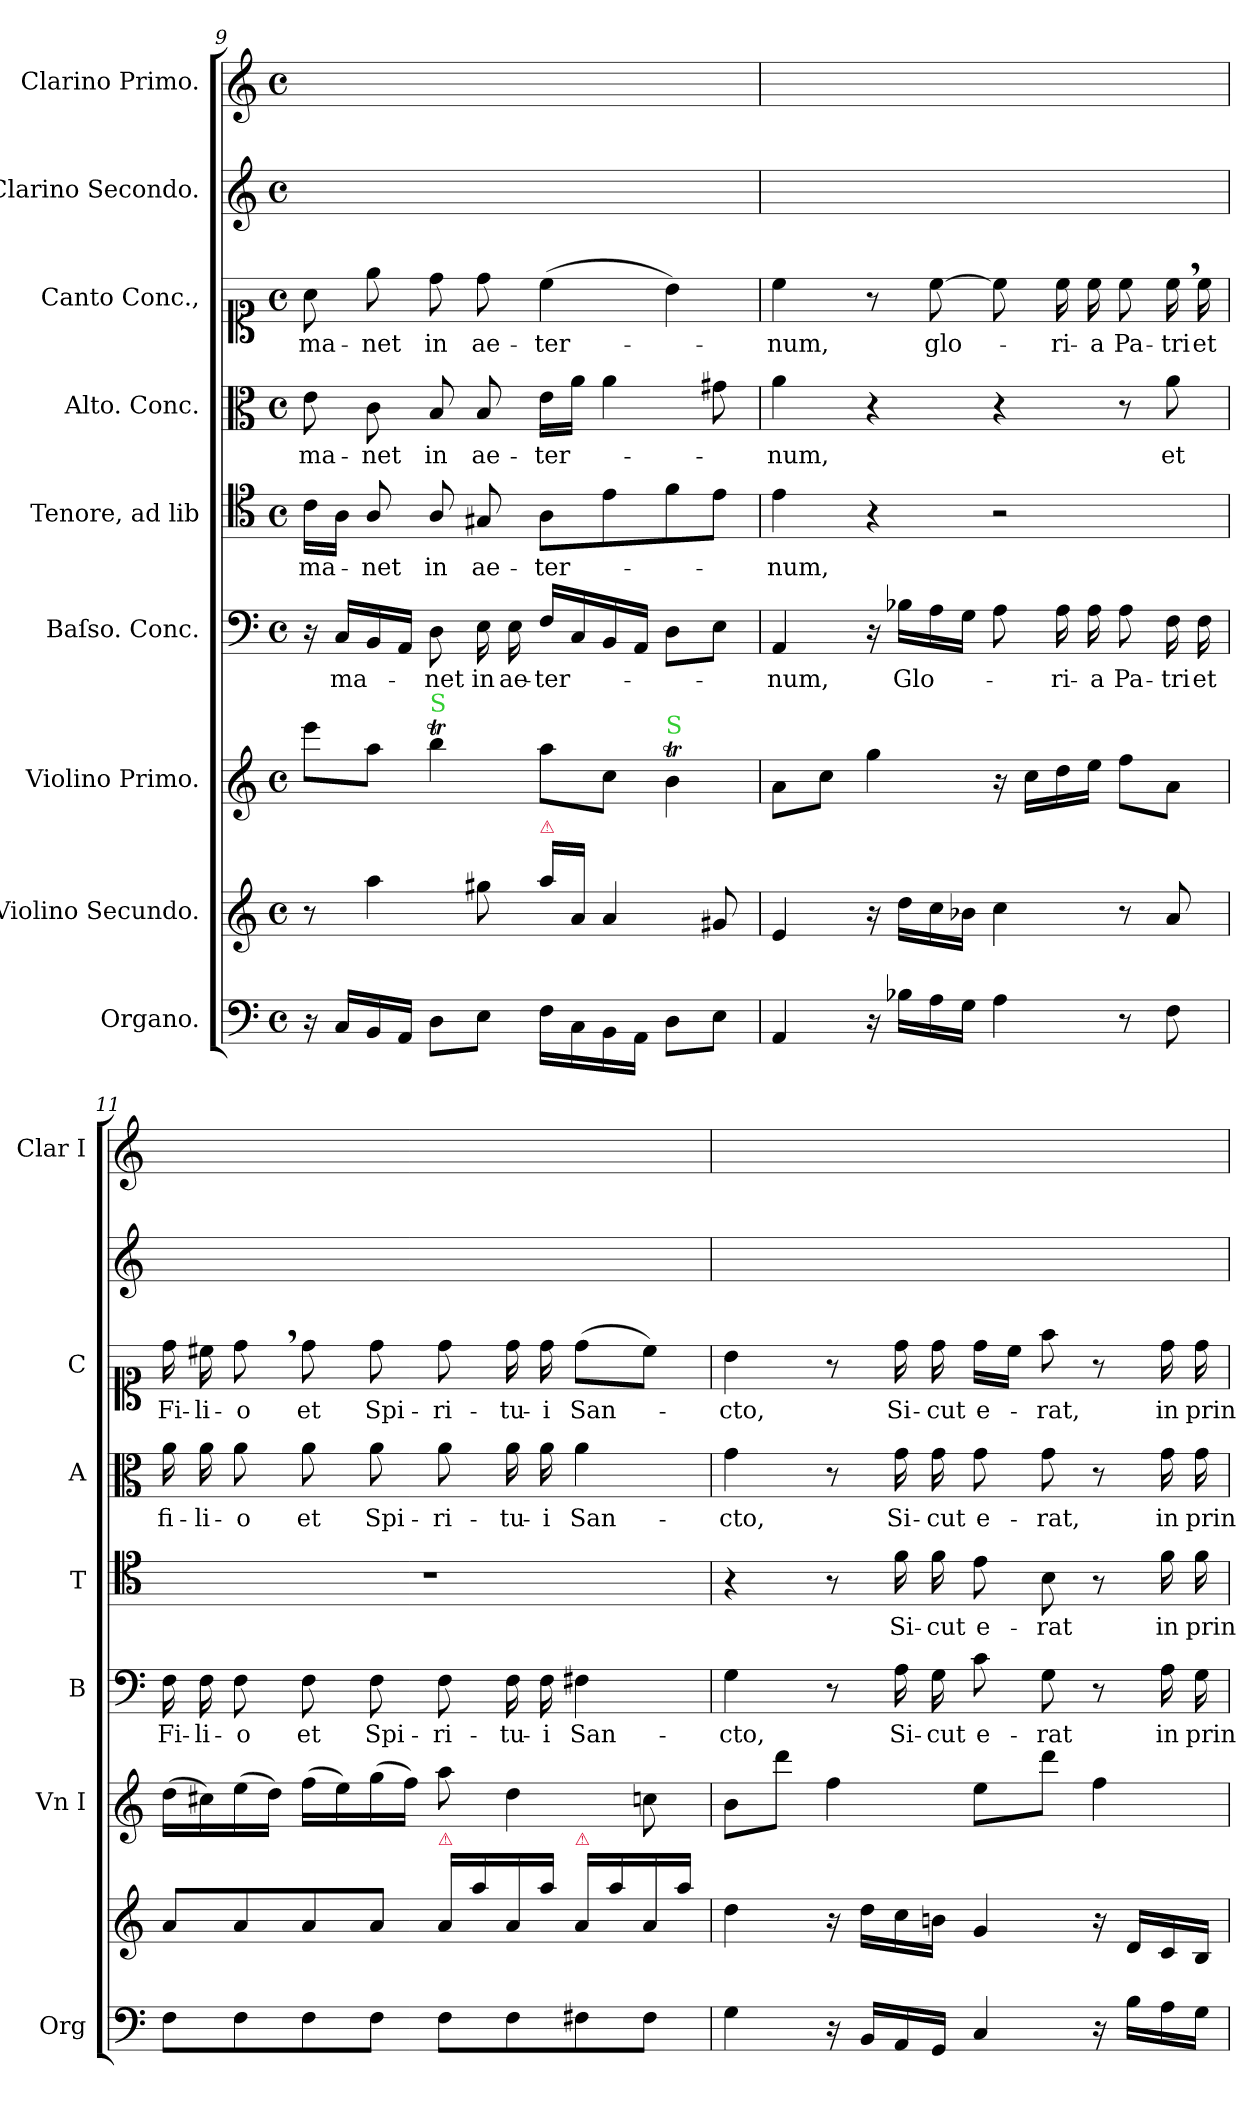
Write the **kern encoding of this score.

**kern	**kern	**kern	**kern	**text	**kern	**text	**kern	**text	**kern	**text	**kern	**kern
*part9	*part8	*part7	*part6	*part6	*part5	*part5	*part4	*part4	*part3	*part3	*part2	*part1
*staff9	*staff8	*staff7	*staff6	*staff6	*staff5	*staff5	*staff4	*staff4	*staff3	*staff3	*staff2	*staff1
*I"Organo.	*I"Violino Secundo.	*I"Violino Primo.	*I"Baſso. Conc.	*	*I"Tenore, ad lib	*	*I"Alto. Conc.	*	*I"Canto Conc.,	*	*I"Clarino Secondo.	*I"Clarino Primo.
*I'Org	*	*I'Vn I	*I'B	*	*I'T	*	*I'A	*	*I'C	*	*	*I'Clar I
*clefF4	*clefG2	*clefG2	*clefF4	*	*clefC4	*	*clefC3	*	*clefC1	*	*clefG2	*clefG2
*k[]	*k[]	*k[]	*k[]	*	*k[]	*	*k[]	*	*k[]	*	*k[]	*k[]
*M4/4	*M4/4	*M4/4	*M4/4	*	*M4/4	*	*M4/4	*	*M4/4	*	*M4/4	*M4/4
*met(c)	*met(c)	*met(c)	*met(c)	*	*met(c)	*	*met(c)	*	*met(c)	*	*met(c)	*met(c)
=9	=9	=9	=9	=9	=9	=9	=9	=9	=9	=9	=9	=9
16r	8r	8eee\L	16r	.	16c\LL	ma-	8e\	ma-	8a\	ma-	1ryy	1ryy
16C/LL	.	.	16C/LL	ma-	16A\JJ	.	.	.	.	.	.	.
16BB/	4aa\	8aa\J	16BB/	.	8A/	-net	8c\	-net	8ee\	-net	.	.
16AA/JJ	.	.	16AA/JJ	.	.	.	.	.	.	.	.	.
!	!	!LO:TX:a:color=limegreen:t=S	!	!	!	!	!	!	!	!	!	!
8D\L	.	4bbt\	8D\	-net	8A/	in	8B/	in	8dd\	in	.	.
8E\J	8gg#X\	.	16E\	in	8G#X/	ae-	8B/	ae-	8dd\	ae-	.	.
.	.	.	16E\	ae-	.	.	.	.	.	.	.	.
!	!LO:TX:a:color=crimson:t=⚠	!	!	!	!	!	!	!	!	!	!	!
16F\LL	16aa\LL	8aa\L	16F\LL	-ter-	8A\L	-ter-	16e\LL	-ter-	(4cc\	-ter-	.	.
16C\	16a/JJ	.	16C/	.	.	.	16a\JJ	.	.	.	.	.
16BB\	4a/	8cc\J	16BB/	.	8e\	.	4a\	.	.	.	.	.
16AA\JJ	.	.	16AA/JJ	.	.	.	.	.	.	.	.	.
!	!	!LO:TX:a:color=limegreen:t=S	!	!	!	!	!	!	!	!	!	!
8D\L	.	4bt\	8D\L	.	8f\	.	.	.	4b\)	.	.	.
8E\J	8g#X/	.	8E\J	.	8e\J	.	8g#X\	.	.	.	.	.
=10	=10	=10	=10	=10	=10	=10	=10	=10	=10	=10	=10	=10
4AA/	4e/	8a\L	4AA/	-num,	4e\	-num,	4a\	-num,	4cc\	-num,	1ryy	1ryy
.	.	8cc\J	.	.	.	.	.	.	.	.	.	.
16r	16r	4gg\	16r	.	4r	.	4r	.	8r	.	.	.
16B-X\LL	16dd\LL	.	16B-X\LL	Glo-	.	.	.	.	.	.	.	.
16A\	16cc\	.	16A\	.	.	.	.	.	[8cc\	glo-	.	.
16G\JJ	16b-X\JJ	.	16G\JJ	.	.	.	.	.	.	.	.	.
4A\	4cc\	16r	8A\	.	2r	.	4r	.	8cc\]	.	.	.
.	.	16cc\LL	.	.	.	.	.	.	.	.	.	.
.	.	16dd\	16A\	-ri-	.	.	.	.	16cc\	-ri-	.	.
.	.	16ee\JJ	16A\	-a	.	.	.	.	16cc\	-a	.	.
8r	8r	8ff\L	8A\	Pa-	.	.	8r	.	8cc\	Pa-	.	.
8F\	8a/	8a\J	16F\	-tri	.	.	8a\	et	16cc,\	-tri	.	.
.	.	.	16F\	et	.	.	.	.	16cc\	et	.	.
=11	=11	=11	=11	=11	=11	=11	=11	=11	=11	=11	=11	=11
8F\L	8a/L	(16dd\LL	16F\	Fi-	1r	.	16a\	fi-	16dd\	Fi-	1ryy	1ryy
.	.	16cc#X\)	16F\	-li-	.	.	16a\	-li-	16cc#X\	-li-	.	.
8F\	8a/	(16ee\	8F\	-o	.	.	8a\	-o	8dd,\	-o	.	.
.	.	16dd\JJ)	.	.	.	.	.	.	.	.	.	.
8F\	8a/	(16ff\LL	8F\	et	.	.	8a\	et	8dd\	et	.	.
.	.	16ee\)	.	.	.	.	.	.	.	.	.	.
8F\J	8a/J	(16gg\	8F\	Spi-	.	.	8a\	Spi-	8dd\	Spi-	.	.
.	.	16ff\JJ)	.	.	.	.	.	.	.	.	.	.
!	!LO:TX:a:color=crimson:t=⚠	!	!	!	!	!	!	!	!	!	!	!
8F\L	16a/LL	8aa\	8F\	-ri-	.	.	8a\	-ri-	8dd\	-ri-	.	.
.	16aa\	.	.	.	.	.	.	.	.	.	.	.
8F\	16a/	4dd\	16F\	-tu-	.	.	16a\	-tu-	16dd\	-tu-	.	.
.	16aa\JJ	.	16F\	-i	.	.	16a\	-i	16dd\	-i	.	.
!	!LO:TX:a:color=crimson:t=⚠	!	!	!	!	!	!	!	!	!	!	!
8F#X\	16a/LL	.	4F#X\	San-	.	.	4a\	San-	(8dd\L	San-	.	.
.	16aa\	.	.	.	.	.	.	.	.	.	.	.
8F#\J	16a/	8ccn\	.	.	.	.	.	.	8cc#\J)	.	.	.
.	16aa\JJ	.	.	.	.	.	.	.	.	.	.	.
=12	=12	=12	=12	=12	=12	=12	=12	=12	=12	=12	=12	=12
4G\	4dd\	8b\L	4G\	-cto,	4r	.	4g\	-cto,	4b\	-cto,	1ryy	1ryy
.	.	8ddd\J	.	.	.	.	.	.	.	.	.	.
16r	16r	4ff\	8r	.	8r	.	8r	.	8r	.	.	.
16BB/LL	16dd\LL	.	.	.	.	.	.	.	.	.	.	.
16AA/	16cc\	.	16A\	Si-	16f\	Si-	16g\	Si-	16dd\	Si-	.	.
16GG/JJ	16bn\JJ	.	16G\	-cut	16f\	-cut	16g\	-cut	16dd\	-cut	.	.
4C/	4g/	8ee\L	8c\	e-	8e\	e-	8g\	e-	16dd\LL	e-	.	.
.	.	.	.	.	.	.	.	.	16cc\JJ	.	.	.
.	.	8ddd\J	8G\	-rat	8B\	-rat	8g\	-rat,	8ff\	-rat,	.	.
16r	16r	4ff\	8r	.	8r	.	8r	.	8r	.	.	.
16B\LL	16d/LL	.	.	.	.	.	.	.	.	.	.	.
16A\	16c/	.	16A\	in	16f\	in	16g\	in	16dd\	in	.	.
16G\JJ	16B/JJ	.	16G\	prin-	16f\	prin-	16g\	prin-	16dd\	prin-	.	.
=	=	=	=	=	=	=	=	=	=	=	=	=
*-	*-	*-	*-	*-	*-	*-	*-	*-	*-	*-	*-	*-
